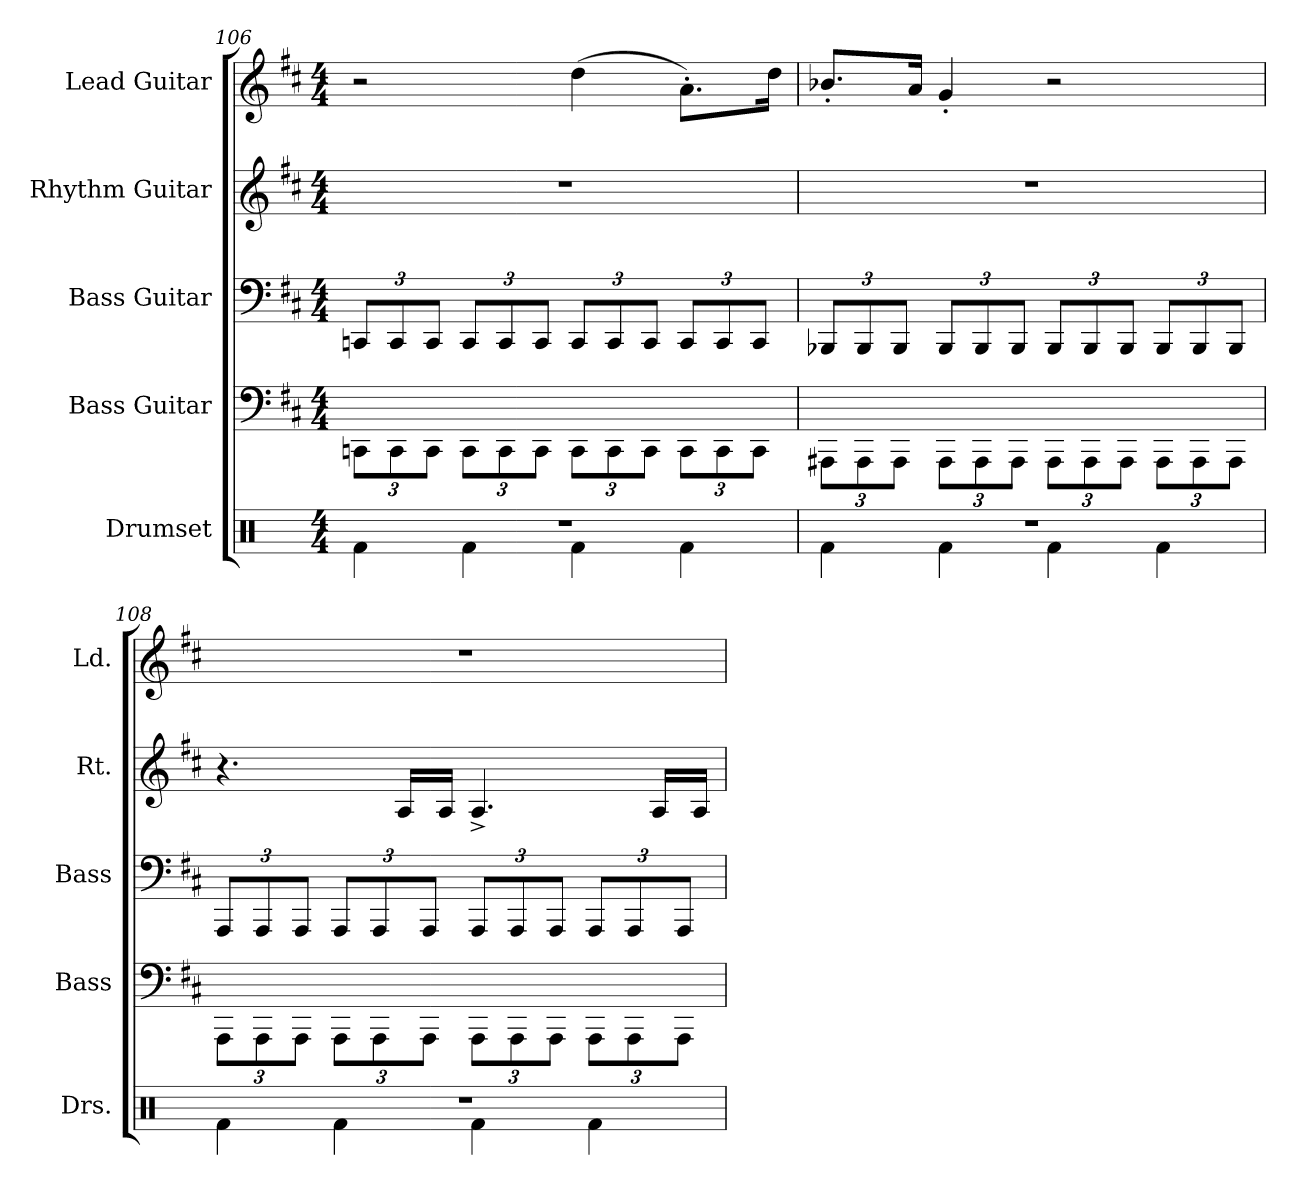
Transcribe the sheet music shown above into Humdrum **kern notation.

**kern	**kern	**kern	**kern	**kern
*part5	*part4	*part3	*part2	*part1
*staff5	*staff4	*staff3	*staff2	*staff1
*I"Drumset	*I"Bass Guitar	*I"Bass Guitar	*I"Rhythm Guitar	*I"Lead Guitar
*I'Drs.	*I'Bass	*I'Bass	*I'Rt.	*I'Ld.
*clefX	*	*clefF4	*clefG2	*clefG2
*k[]	*k[f#c#]	*k[f#c#]	*k[f#c#]	*k[f#c#]
*M4/4	*M4/4	*M4/4	*M4/4	*M4/4
=106	=106	=106	=106	=106
*^	*	*	*	*
*	*	*Xbrackettup	*Xbrackettup	*	*
1r	4Rf\	12CC\L	12CCn/L	1r	2r
.	.	12CC\	12CC/	.	.
.	.	12CC\J	12CC/J	.	.
.	4Rf\	12CC\L	12CC/L	.	.
.	.	12CC\	12CC/	.	.
.	.	12CC\J	12CC/J	.	.
.	4Rf\	12CC\L	12CC/L	.	(4dd\
.	.	12CC\	12CC/	.	.
.	.	12CC\J	12CC/J	.	.
.	4Rf\	12CC\L	12CC/L	.	8.a'\L)
.	.	12CC\	12CC/	.	.
.	.	12CC\J	12CC/J	.	.
.	.	.	.	.	16dd\Jk
=107	=107	=107	=107	=107	=107
1r	4Rf\	12AAA#\L	12BBB-X/L	1r	8.b-X'/L
.	.	12AAA#\	12BBB-/	.	.
.	.	12AAA#\J	12BBB-/J	.	.
.	.	.	.	.	16a/Jk
.	4Rf\	12AAA#\L	12BBB-/L	.	4g'/
.	.	12AAA#\	12BBB-/	.	.
.	.	12AAA#\J	12BBB-/J	.	.
.	4Rf\	12AAA#\L	12BBB-/L	.	2r
.	.	12AAA#\	12BBB-/	.	.
.	.	12AAA#\J	12BBB-/J	.	.
.	4Rf\	12AAA#\L	12BBB-/L	.	.
.	.	12AAA#\	12BBB-/	.	.
.	.	12AAA#\J	12BBB-/J	.	.
!!LO:LB:g=z
=108	=108	=108	=108	=108	=108
1r	4Rf\	12AAA\L	12AAA/L	4.r	1r
.	.	12AAA\	12AAA/	.	.
.	.	12AAA\J	12AAA/J	.	.
.	4Rf\	12AAA\L	12AAA/L	.	.
.	.	12AAA\	12AAA/	.	.
.	.	.	.	16A/LL	.
.	.	12AAA\J	12AAA/J	.	.
.	.	.	.	16A/JJ	.
.	4Rf\	12AAA\L	12AAA/L	4.A^/	.
.	.	12AAA\	12AAA/	.	.
.	.	12AAA\J	12AAA/J	.	.
.	4Rf\	12AAA\L	12AAA/L	.	.
.	.	12AAA\	12AAA/	.	.
.	.	.	.	16A/LL	.
.	.	12AAA\J	12AAA/J	.	.
.	.	.	.	16A/JJ	.
*v	*v	*	*	*	*
=	=	=	=	=
*-	*-	*-	*-	*-
